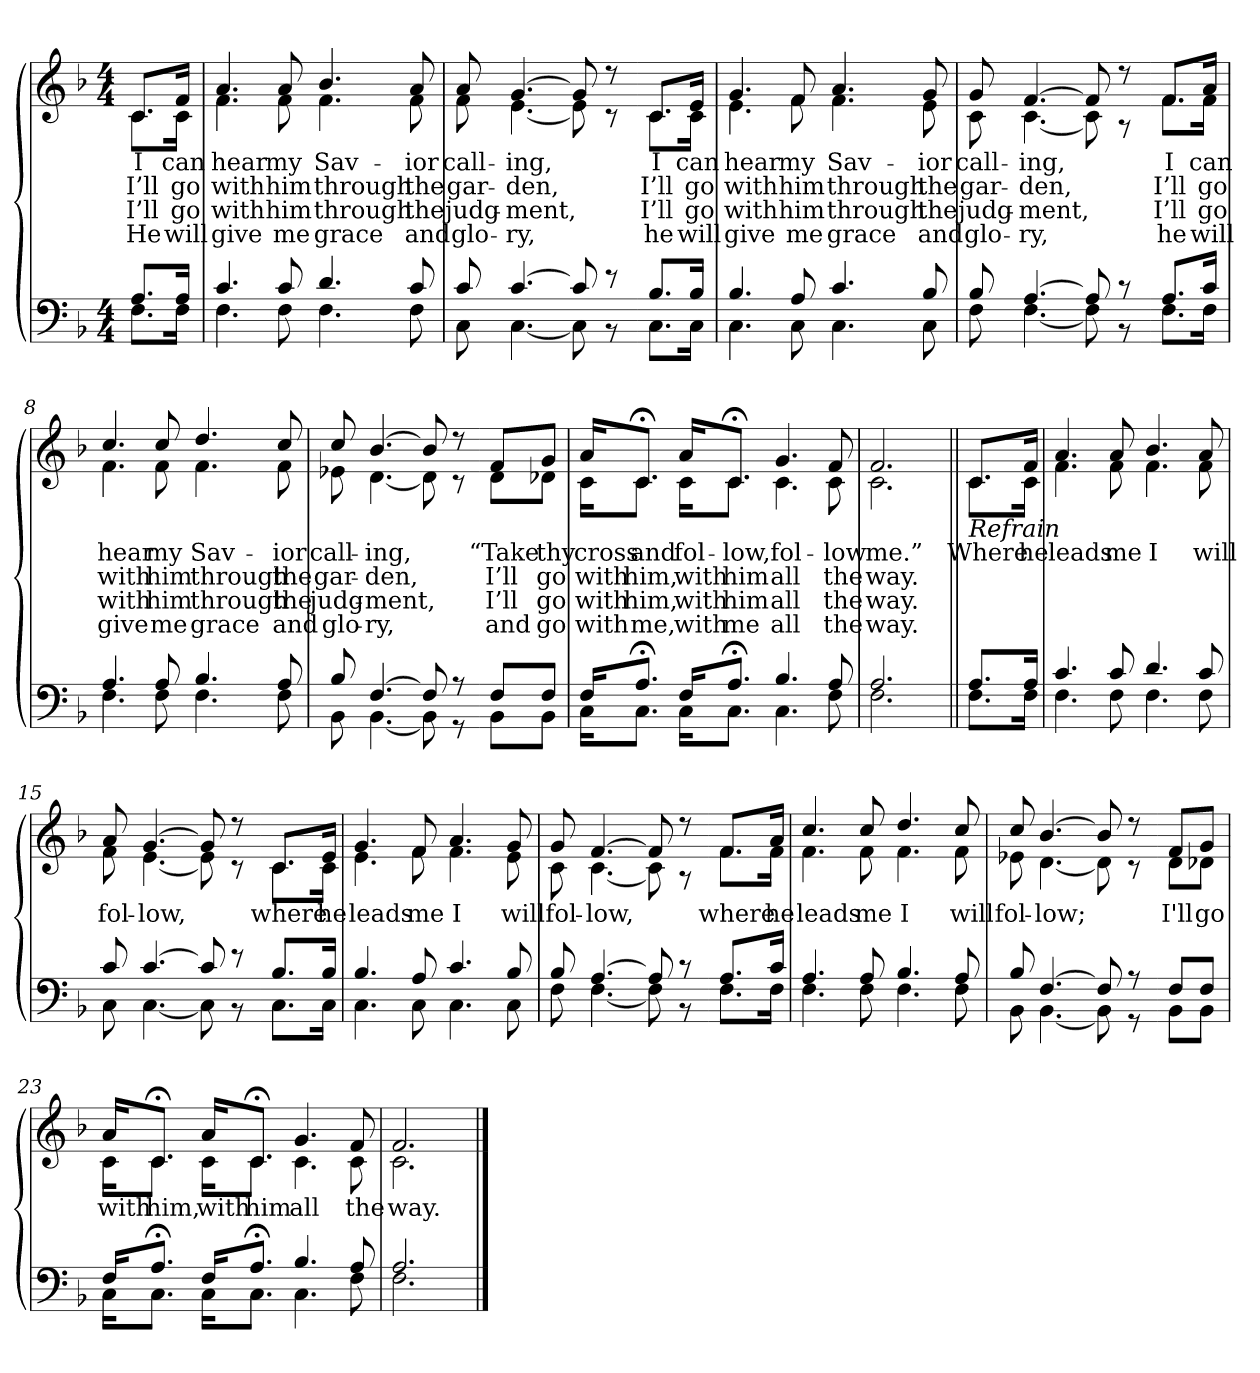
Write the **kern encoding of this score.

**kern	**kern	**text	**text	**text	**text
*part2	*part1	*part1	*part1	*part1	*part1
*staff2	*staff1	*staff1	*staff1	*staff1	*staff1
*clefF4	*clefG2	*	*	*	*
*k[b-]	*k[b-]	*	*	*	*
*M4/4	*M4/4	*	*	*	*
=1	=1	=1	=1	=1	=1
*^	*	*	*	*	*
!	!	!LO:TX:b:i:t=Verse	!	!	!	!
!	!	!	!LO:LY:b	!LO:LY:b	!LO:LY:b	!LO:LY:b
*	*	*^	*	*	*	*
8.A/L	8.F\L	8.c/L	8.c\L	I	I’ll	I’ll	He
!	!	!	!	!LO:LY:b	!LO:LY:b	!LO:LY:b	!LO:LY:b
16A/Jk	16F\Jk	16f/Jk	16c\Jk	can	go	go	will
=2	=2	=2	=2	=2	=2	=2	=2
!	!	!	!	!LO:LY:b	!LO:LY:b	!LO:LY:b	!LO:LY:b
4.c/	4.F\	4.a/	4.f\	hear	with	with	give
!	!	!	!	!LO:LY:b	!LO:LY:b	!LO:LY:b	!LO:LY:b
8c/	8F\	8a/	8f\	my	him	him	me
!	!	!	!	!LO:LY:b	!LO:LY:b	!LO:LY:b	!LO:LY:b
4.d/	4.F\	4.b-/	4.f\	Sav-	through	through	grace
!	!	!	!	!LO:LY:b	!LO:LY:b	!LO:LY:b	!LO:LY:b
8c/	8F\	8a/	8f\	-ior	the	the	and
=3	=3	=3	=3	=3	=3	=3	=3
!	!	!	!	!LO:LY:b	!LO:LY:b	!LO:LY:b	!LO:LY:b
8c/	8C\	8a/	8f\	call-	gar-	judg-	glo-
!	!	!	!	!LO:LY:b	!LO:LY:b	!LO:LY:b	!LO:LY:b
[4.c/	[4.C\	[4.g/	[4.e\	-ing,	-den,	-ment,	-ry,
8c/]	8C\]	8g/]	8e\]	.	.	.	.
8r	8r	8r	8r	.	.	.	.
!!LO:LB:g=z	!!
=4-	=4-	=4-	=4-	=4-	=4-	=4-	=4-
!	!	!	!	!LO:LY:b	!LO:LY:b	!LO:LY:b	!LO:LY:b
8.B-/L	8.C\L	8.c/L	8.c\L	I	I’ll	I’ll	he
!	!	!	!	!LO:LY:b	!LO:LY:b	!LO:LY:b	!LO:LY:b
16B-/Jk	16C\Jk	16e/Jk	16c\Jk	can	go	go	will
=5	=5	=5	=5	=5	=5	=5	=5
!	!	!	!	!LO:LY:b	!LO:LY:b	!LO:LY:b	!LO:LY:b
4.B-/	4.C\	4.g/	4.e\	hear	with	with	give
!	!	!	!	!LO:LY:b	!LO:LY:b	!LO:LY:b	!LO:LY:b
8A/	8C\	8f/	8f\	my	him	him	me
!	!	!	!	!LO:LY:b	!LO:LY:b	!LO:LY:b	!LO:LY:b
4.c/	4.C\	4.a/	4.f\	Sav-	through	through	grace
!	!	!	!	!LO:LY:b	!LO:LY:b	!LO:LY:b	!LO:LY:b
8B-/	8C\	8g/	8e\	-ior	the	the	and
=6	=6	=6	=6	=6	=6	=6	=6
!	!	!	!	!LO:LY:b	!LO:LY:b	!LO:LY:b	!LO:LY:b
8B-/	8F\	8g/	8c\	call-	gar-	judg-	glo-
!	!	!	!	!LO:LY:b	!LO:LY:b	!LO:LY:b	!LO:LY:b
[4.A/	[4.F\	[4.f/	[4.c\	-ing,	-den,	-ment,	-ry,
8A/]	8F\]	8f/]	8c\]	.	.	.	.
8r	8r	8r	8r	.	.	.	.
!!LO:LB:g=z	!!
=7-	=7-	=7-	=7-	=7-	=7-	=7-	=7-
!	!	!	!	!LO:LY:b	!LO:LY:b	!LO:LY:b	!LO:LY:b
8.A/L	8.F\L	8.f/L	8.f\L	I	I’ll	I’ll	he
!	!	!	!	!LO:LY:b	!LO:LY:b	!LO:LY:b	!LO:LY:b
16c/Jk	16F\Jk	16a/Jk	16f\Jk	can	go	go	will
=8	=8	=8	=8	=8	=8	=8	=8
!	!	!	!	!LO:LY:b	!LO:LY:b	!LO:LY:b	!LO:LY:b
4.A/	4.F\	4.cc/	4.f\	hear	with	with	give
!	!	!	!	!LO:LY:b	!LO:LY:b	!LO:LY:b	!LO:LY:b
8A/	8F\	8cc/	8f\	my	him	him	me
!	!	!	!	!LO:LY:b	!LO:LY:b	!LO:LY:b	!LO:LY:b
4.B-/	4.F\	4.dd/	4.f\	Sav-	through	through	grace
!	!	!	!	!LO:LY:b	!LO:LY:b	!LO:LY:b	!LO:LY:b
8A/	8F\	8cc/	8f\	-ior	the	the	and
=9	=9	=9	=9	=9	=9	=9	=9
!	!	!	!	!LO:LY:b	!LO:LY:b	!LO:LY:b	!LO:LY:b
8B-/	8BB-\	8cc/	8e-X\	call-	gar-	judg-	glo-
!	!	!	!	!LO:LY:b	!LO:LY:b	!LO:LY:b	!LO:LY:b
[4.F/	[4.BB-\	[4.b-/	[4.d\	-ing,	-den,	-ment,	-ry,
8F/]	8BB-\]	8b-/]	8d\]	.	.	.	.
8r	8r	8r	8r	.	.	.	.
!!LO:LB:g=z	!!
=10-	=10-	=10-	=10-	=10-	=10-	=10-	=10-
!	!	!	!	!LO:LY:b	!LO:LY:b	!LO:LY:b	!LO:LY:b
8F/L	8BB-\L	8f/L	8d\L	“Take	I’ll	I’ll	and
!	!	!	!	!LO:LY:b	!LO:LY:b	!LO:LY:b	!LO:LY:b
8F/J	8BB-\J	8g/J	8d-X\J	thy	go	go	go
=11	=11	=11	=11	=11	=11	=11	=11
!	!	!	!	!LO:LY:b	!LO:LY:b	!LO:LY:b	!LO:LY:b
16F/KL	16C\KL	16a/KL	16c\KL	cross	with	with	with
!	!	!	!	!LO:LY:b	!LO:LY:b	!LO:LY:b	!LO:LY:b
8.A;/J	8.C\J	8.c;</J	8.c\J	and	him,	him,	me,
!	!	!	!	!LO:LY:b	!LO:LY:b	!LO:LY:b	!LO:LY:b
16F/KL	16C\KL	16a/KL	16c\KL	fol-	with	with	with
!	!	!	!	!LO:LY:b	!LO:LY:b	!LO:LY:b	!LO:LY:b
8.A;/J	8.C\J	8.c;</J	8.c\J	-low,	him	him	me
!	!	!	!	!LO:LY:b	!LO:LY:b	!LO:LY:b	!LO:LY:b
4.B-/	4.C\	4.g/	4.c\	fol-	all	all	all
!	!	!	!	!LO:LY:b	!LO:LY:b	!LO:LY:b	!LO:LY:b
8A/	8F\	8f/	8c\	-low	the	the	the
=12	=12	=12	=12	=12	=12	=12	=12
!	!	!	!	!LO:LY:b	!LO:LY:b	!LO:LY:b	!LO:LY:b
2.A/	2.F\	2.f/	2.c\	me.”	way.	way.	way.
!!LO:LB:g=z	!!
=13||	=13||	=13||	=13||	=13||	=13||	=13||	=13||
!	!	!LO:TX:b:i:t=Refrain	!	!	!	!	!
!	!	!	!	!LO:LY:b	!	!	!
8.A/L	8.F\L	8.c/L	8.c\L	Where	.	.	.
!	!	!	!	!LO:LY:b	!	!	!
16A/Jk	16F\Jk	16f/Jk	16c\Jk	he	.	.	.
=14	=14	=14	=14	=14	=14	=14	=14
!	!	!	!	!LO:LY:b	!	!	!
4.c/	4.F\	4.a/	4.f\	leads	.	.	.
!	!	!	!	!LO:LY:b	!	!	!
8c/	8F\	8a/	8f\	me	.	.	.
!	!	!	!	!LO:LY:b	!	!	!
4.d/	4.F\	4.b-/	4.f\	I	.	.	.
!	!	!	!	!LO:LY:b	!	!	!
8c/	8F\	8a/	8f\	will	.	.	.
=15	=15	=15	=15	=15	=15	=15	=15
!	!	!	!	!LO:LY:b	!	!	!
8c/	8C\	8a/	8f\	fol-	.	.	.
!	!	!	!	!LO:LY:b	!	!	!
[4.c/	[4.C\	[4.g/	[4.e\	-low,	.	.	.
8c/]	8C\]	8g/]	8e\]	.	.	.	.
8r	8r	8r	8r	.	.	.	.
!!LO:LB:g=z	!!
=16-	=16-	=16-	=16-	=16-	=16-	=16-	=16-
!	!	!	!	!LO:LY:b	!	!	!
8.B-/L	8.C\L	8.c/L	8.c\L	where	.	.	.
!	!	!	!	!LO:LY:b	!	!	!
16B-/Jk	16C\Jk	16e/Jk	16c\Jk	he	.	.	.
=17	=17	=17	=17	=17	=17	=17	=17
!	!	!	!	!LO:LY:b	!	!	!
4.B-/	4.C\	4.g/	4.e\	leads	.	.	.
!	!	!	!	!LO:LY:b	!	!	!
8A/	8C\	8f/	8f\	me	.	.	.
!	!	!	!	!LO:LY:b	!	!	!
4.c/	4.C\	4.a/	4.f\	I	.	.	.
!	!	!	!	!LO:LY:b	!	!	!
8B-/	8C\	8g/	8e\	will	.	.	.
=18	=18	=18	=18	=18	=18	=18	=18
!	!	!	!	!LO:LY:b	!	!	!
8B-/	8F\	8g/	8c\	fol-	.	.	.
!	!	!	!	!LO:LY:b	!	!	!
[4.A/	[4.F\	[4.f/	[4.c\	-low,	.	.	.
8A/]	8F\]	8f/]	8c\]	.	.	.	.
8r	8r	8r	8r	.	.	.	.
!!LO:LB:g=z	!!
=19-	=19-	=19-	=19-	=19-	=19-	=19-	=19-
!	!	!	!	!LO:LY:b	!	!	!
8.A/L	8.F\L	8.f/L	8.f\L	where	.	.	.
!	!	!	!	!LO:LY:b	!	!	!
16c/Jk	16F\Jk	16a/Jk	16f\Jk	he	.	.	.
=20	=20	=20	=20	=20	=20	=20	=20
!	!	!	!	!LO:LY:b	!	!	!
4.A/	4.F\	4.cc/	4.f\	leads	.	.	.
!	!	!	!	!LO:LY:b	!	!	!
8A/	8F\	8cc/	8f\	me	.	.	.
!	!	!	!	!LO:LY:b	!	!	!
4.B-/	4.F\	4.dd/	4.f\	I	.	.	.
!	!	!	!	!LO:LY:b	!	!	!
8A/	8F\	8cc/	8f\	will	.	.	.
=21	=21	=21	=21	=21	=21	=21	=21
!	!	!	!	!LO:LY:b	!	!	!
8B-/	8BB-\	8cc/	8e-X\	fol-	.	.	.
!	!	!	!	!LO:LY:b	!	!	!
[4.F/	[4.BB-\	[4.b-/	[4.d\	-low;	.	.	.
8F/]	8BB-\]	8b-/]	8d\]	.	.	.	.
8r	8r	8r	8r	.	.	.	.
!!LO:LB:g=z	!!
=22-	=22-	=22-	=22-	=22-	=22-	=22-	=22-
!	!	!	!	!LO:LY:b	!	!	!
8F/L	8BB-\L	8f/L	8d\L	I'll	.	.	.
!	!	!	!	!LO:LY:b	!	!	!
8F/J	8BB-\J	8g/J	8d-X\J	go	.	.	.
=23	=23	=23	=23	=23	=23	=23	=23
!	!	!	!	!LO:LY:b	!	!	!
16F/KL	16C\KL	16a/KL	16c\KL	with	.	.	.
!	!	!	!	!LO:LY:b	!	!	!
8.A;/J	8.C\J	8.c;</J	8.c\J	him,	.	.	.
!	!	!	!	!LO:LY:b	!	!	!
16F/KL	16C\KL	16a/KL	16c\KL	with	.	.	.
!	!	!	!	!LO:LY:b	!	!	!
8.A;/J	8.C\J	8.c;</J	8.c\J	him	.	.	.
!	!	!	!	!LO:LY:b	!	!	!
4.B-/	4.C\	4.g/	4.c\	all	.	.	.
!	!	!	!	!LO:LY:b	!	!	!
8A/	8F\	8f/	8c\	the	.	.	.
=24	=24	=24	=24	=24	=24	=24	=24
!	!	!	!	!LO:LY:b	!	!	!
2.A/	2.F\	2.f/	2.c\	way.	.	.	.
*v	*v	*	*	*	*	*	*
*	*v	*v	*	*	*	*
==	==	==	==	==	==
*-	*-	*-	*-	*-	*-
